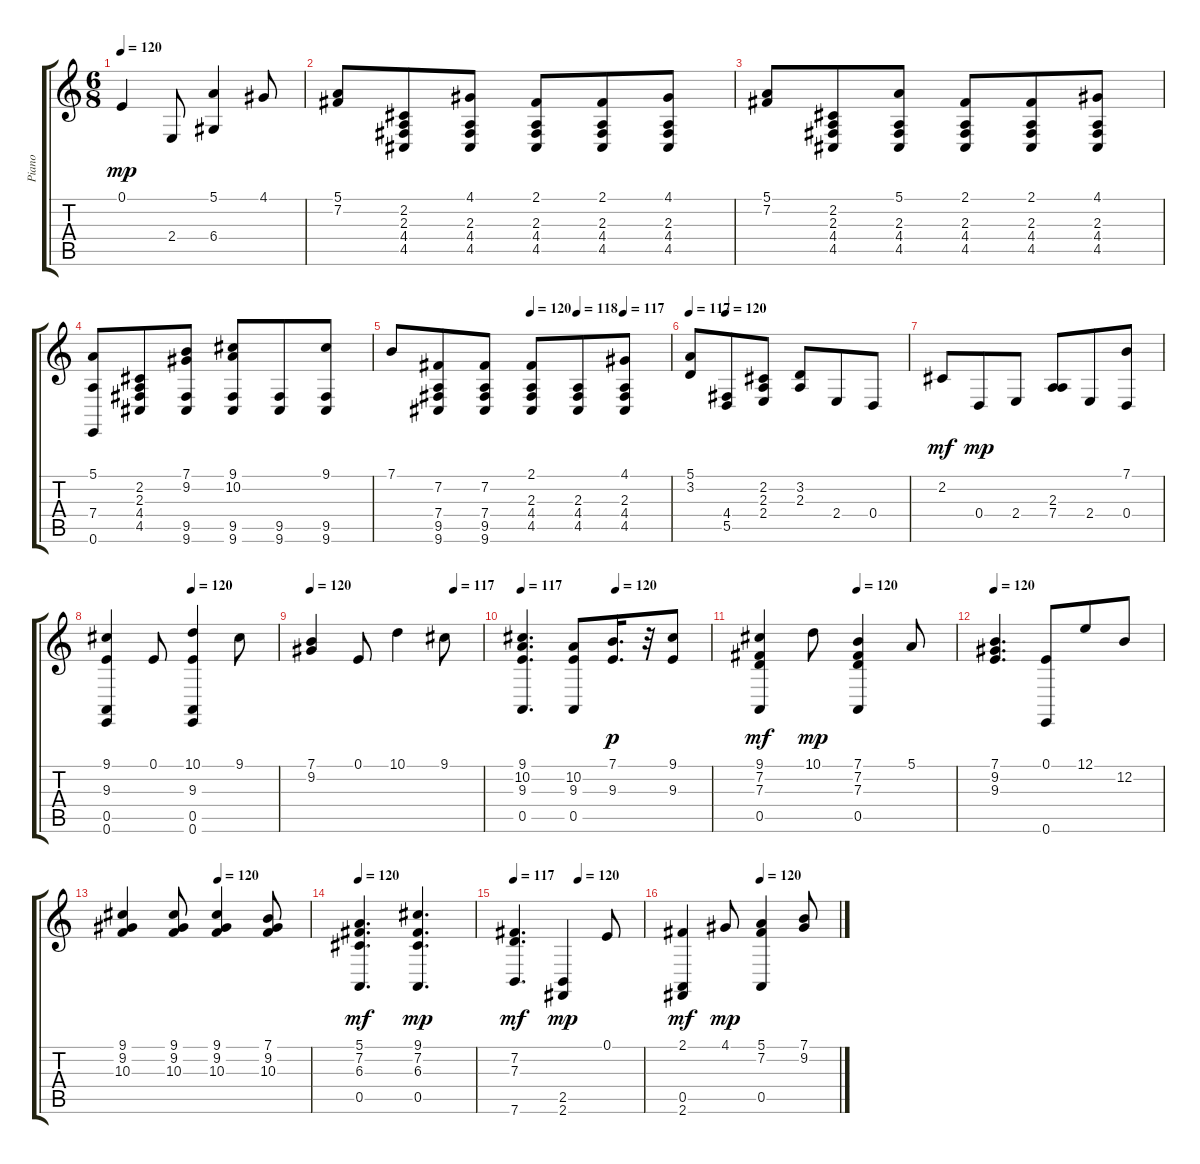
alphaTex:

\track ("Piano" "Piano") {instrument acousticgrandpiano}
\staff {score tabs}
\tuning (E4 B3 G3 D3 A2 E2) {hide}
\ts (6 8)
\tempo 120
\clef g2
\ks c
0.1.4{dy mp} 2.4.8 (5.1 6.4).4 4.1.8 |
(5.1 7.2).8 (2.2 2.3 4.4 4.5).8 (4.1 2.3 4.4 4.5).8 (2.1 2.3 4.4 4.5).8 (2.1 2.3 4.4 4.5).8 (4.1 2.3 4.4 4.5).8 |
(5.1 7.2).8 (2.2 2.3 4.4 4.5).8 (5.1 2.3 4.4 4.5).8 (2.1 2.3 4.4 4.5).8 (2.1 2.3 4.4 4.5).8 (4.1 2.3 4.4 4.5).8 |
(5.1 7.4 0.6).8 (2.2 2.3 4.4 4.5).8 (7.1 9.2 9.5 9.6).8 (9.1 10.2 9.5 9.6).8 (9.5 9.6).8 (9.1 9.5 9.6).8 |
\tempo (120 0.5)
\tempo (118 0.6666666666666666)
\tempo (117 0.8333333333333334)
7.1.8 (7.2 7.4 9.5 9.6).8 (7.2 7.4 9.5 9.6).8 (2.1 2.3 4.4 4.5).8 (2.3 4.4 4.5).8 (4.1 2.3 4.4 4.5).8 |
\tempo 117
\tempo (120 0.16666666666666666)
(5.1 3.2).8 (4.4 5.5).8 (2.2 2.3 2.4).8 (3.2 2.3).8 2.4.8 0.4.8 |
2.2.8{dy mf} 0.4.8{dy mp} 2.4.8 (2.3 7.4).8 2.4.8 (7.1 0.4).8 |
\tempo (120 0.5)
(9.1 9.3 0.5 0.6).4 0.1.8 (10.1 9.3 0.5 0.6).4 9.1.8 |
\tempo 120
\tempo (117 0.8333333333333334)
(7.1 9.2).4 0.1.8 10.1.4 9.1.8 |
\tempo 117
\tempo (120 0.5)
(9.1 10.2 9.3 0.5).4{d} (10.2 9.3 0.5).8 (7.1 9.3).16{d dy p} r.32 (9.1 9.3).8 |
\tempo (120 0.5)
(9.1 7.2 7.3 0.5).4{dy mf} 10.1.8{dy mp} (7.1 7.2 7.3 0.5).4 5.1.8 |
\tempo 120
(7.1 9.2 9.3).4{d} (0.1 0.6).8 12.1.8 12.2.8 |
\tempo (120 0.5)
(9.1 9.2 10.3).4 (9.1 9.2 10.3).8 (9.1 9.2 10.3).4 (7.1 9.2 10.3).8 |
\tempo 120
(5.1 7.2 6.3 0.5).4{d dy mf} (9.1 7.2 6.3 0.5).4{d dy mp} |
\tempo 117
\tempo (120 0.5)
(7.2 7.3 7.6).4{d dy mf} (2.5 2.6).4{dy mp} 0.1.8 |
\tempo (120 0.5)
(2.1 0.5 2.6).4{dy mf} 4.1.8{dy mp} (5.1 7.2 0.5).4 (7.1 9.2).8
